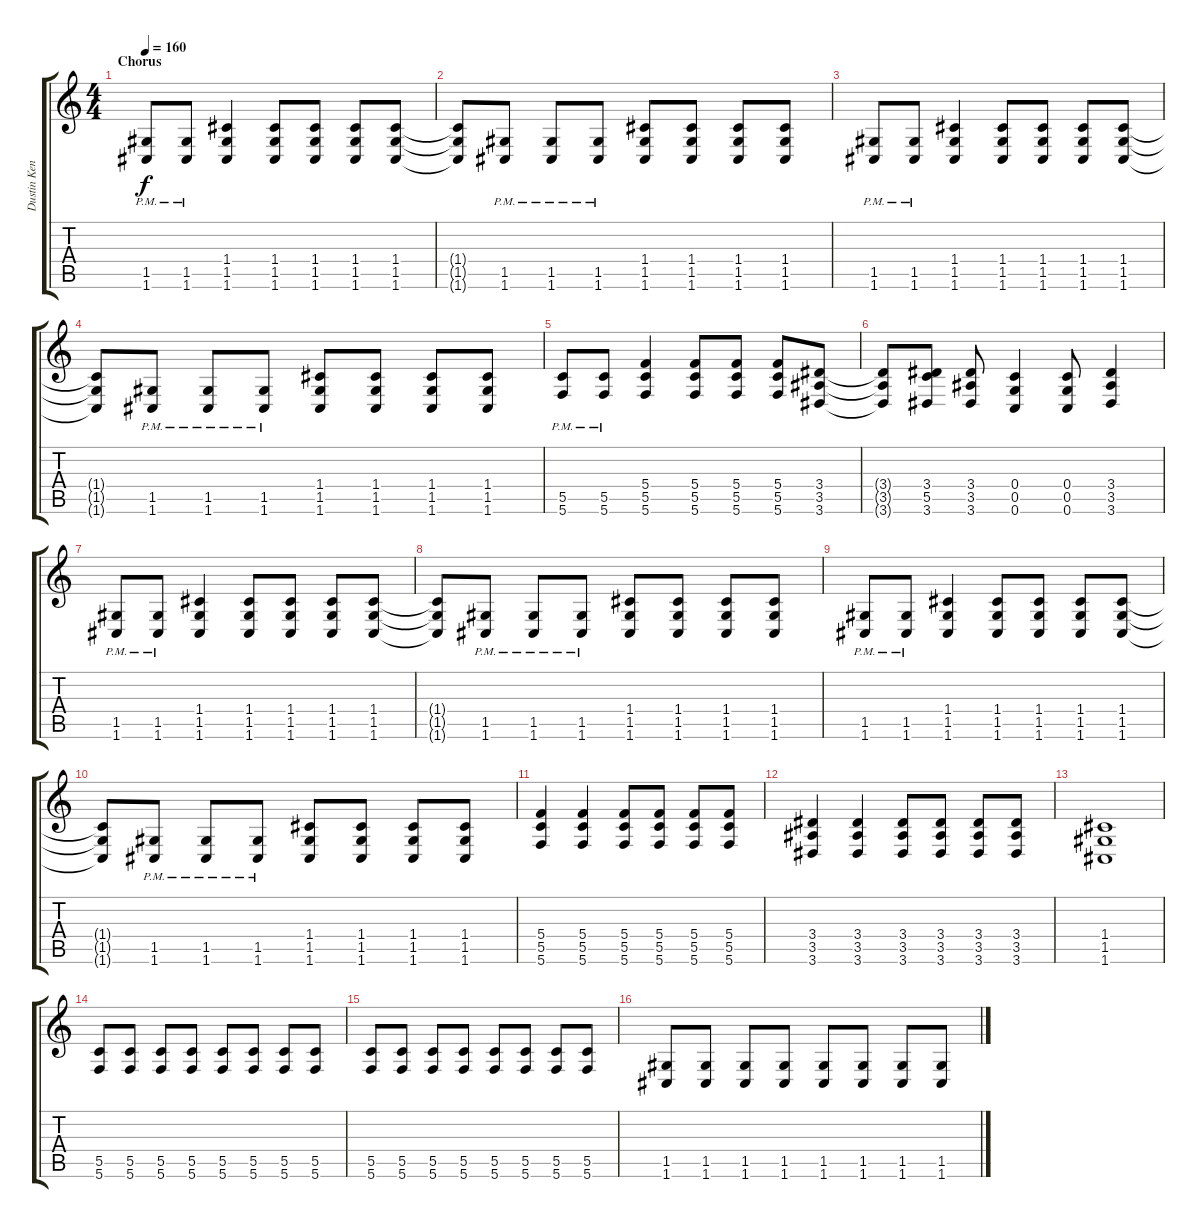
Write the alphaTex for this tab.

\track ("Dustin Kensrue" "Dustin Ken") {instrument overdrivenguitar}
\staff {score tabs}
\tuning (D4 A3 F3 C3 G2 C2) {hide}
\ts (4 4)
\section ("" "Chorus")
\tempo 160
\clef g2
\ks c
(1.5 1.6{pm}).8{dy f} (1.5 1.6{pm}).8 (1.4 1.5 1.6).4 (1.4 1.5 1.6).8 (1.4 1.5 1.6).8 (1.4 1.5 1.6).8 (1.4 1.5 1.6).8 |
(1.4{t} 1.5{t} 1.6{t}).8 (1.5{pm} 1.6).8 (1.5{pm} 1.6).8 (1.5{pm} 1.6).8 (1.4 1.5 1.6).8 (1.4 1.5 1.6).8 (1.4 1.5 1.6).8 (1.4 1.5 1.6).8 |
(1.5{pm} 1.6).8 (1.5{pm} 1.6).8 (1.4 1.5 1.6).4 (1.4 1.5 1.6).8 (1.4 1.5 1.6).8 (1.4 1.5 1.6).8 (1.4 1.5 1.6).8 |
(1.4{t} 1.5{t} 1.6{t}).8 (1.5{pm} 1.6).8 (1.5{pm} 1.6).8 (1.5{pm} 1.6).8 (1.4 1.5 1.6).8 (1.4 1.5 1.6).8 (1.4 1.5 1.6).8 (1.4 1.5 1.6).8 |
(5.5{pm} 5.6).8 (5.5{pm} 5.6).8 (5.4 5.5 5.6).4 (5.4 5.5 5.6).8 (5.4 5.5 5.6).8 (5.4 5.5 5.6).8 (3.4 3.5 3.6).8 |
(3.4{t} 3.5{t} 3.6{t}).8 (3.4 5.5 3.6).8 (3.4 3.5 3.6).8 (0.4 0.5 0.6).4 (0.4 0.5 0.6).8 (3.4 3.5 3.6).4 |
(1.5 1.6{pm}).8 (1.5 1.6{pm}).8 (1.4 1.5 1.6).4 (1.4 1.5 1.6).8 (1.4 1.5 1.6).8 (1.4 1.5 1.6).8 (1.4 1.5 1.6).8 |
(1.4{t} 1.5{t} 1.6{t}).8 (1.5{pm} 1.6).8 (1.5{pm} 1.6).8 (1.5{pm} 1.6).8 (1.4 1.5 1.6).8 (1.4 1.5 1.6).8 (1.4 1.5 1.6).8 (1.4 1.5 1.6).8 |
(1.5{pm} 1.6).8 (1.5{pm} 1.6).8 (1.4 1.5 1.6).4 (1.4 1.5 1.6).8 (1.4 1.5 1.6).8 (1.4 1.5 1.6).8 (1.4 1.5 1.6).8 |
(1.4{t} 1.5{t} 1.6{t}).8 (1.5{pm} 1.6).8 (1.5{pm} 1.6).8 (1.5{pm} 1.6).8 (1.4 1.5 1.6).8 (1.4 1.5 1.6).8 (1.4 1.5 1.6).8 (1.4 1.5 1.6).8 |
(5.4 5.5 5.6).4 (5.4 5.5 5.6).4 (5.4 5.5 5.6).8 (5.4 5.5 5.6).8 (5.4 5.5 5.6).8 (5.4 5.5 5.6).8 |
(3.4 3.5 3.6).4 (3.4 3.5 3.6).4 (3.4 3.5 3.6).8 (3.4 3.5 3.6).8 (3.4 3.5 3.6).8 (3.4 3.5 3.6).8 |
(1.4 1.5 1.6).1 |
(5.5 5.6).8 (5.5 5.6).8 (5.5 5.6).8 (5.5 5.6).8 (5.5 5.6).8 (5.5 5.6).8 (5.5 5.6).8 (5.5 5.6).8 |
(5.5 5.6).8 (5.5 5.6).8 (5.5 5.6).8 (5.5 5.6).8 (5.5 5.6).8 (5.5 5.6).8 (5.5 5.6).8 (5.5 5.6).8 |
(1.5 1.6).8 (1.5 1.6).8 (1.5 1.6).8 (1.5 1.6).8 (1.5 1.6).8 (1.5 1.6).8 (1.5 1.6).8 (1.5 1.6).8
